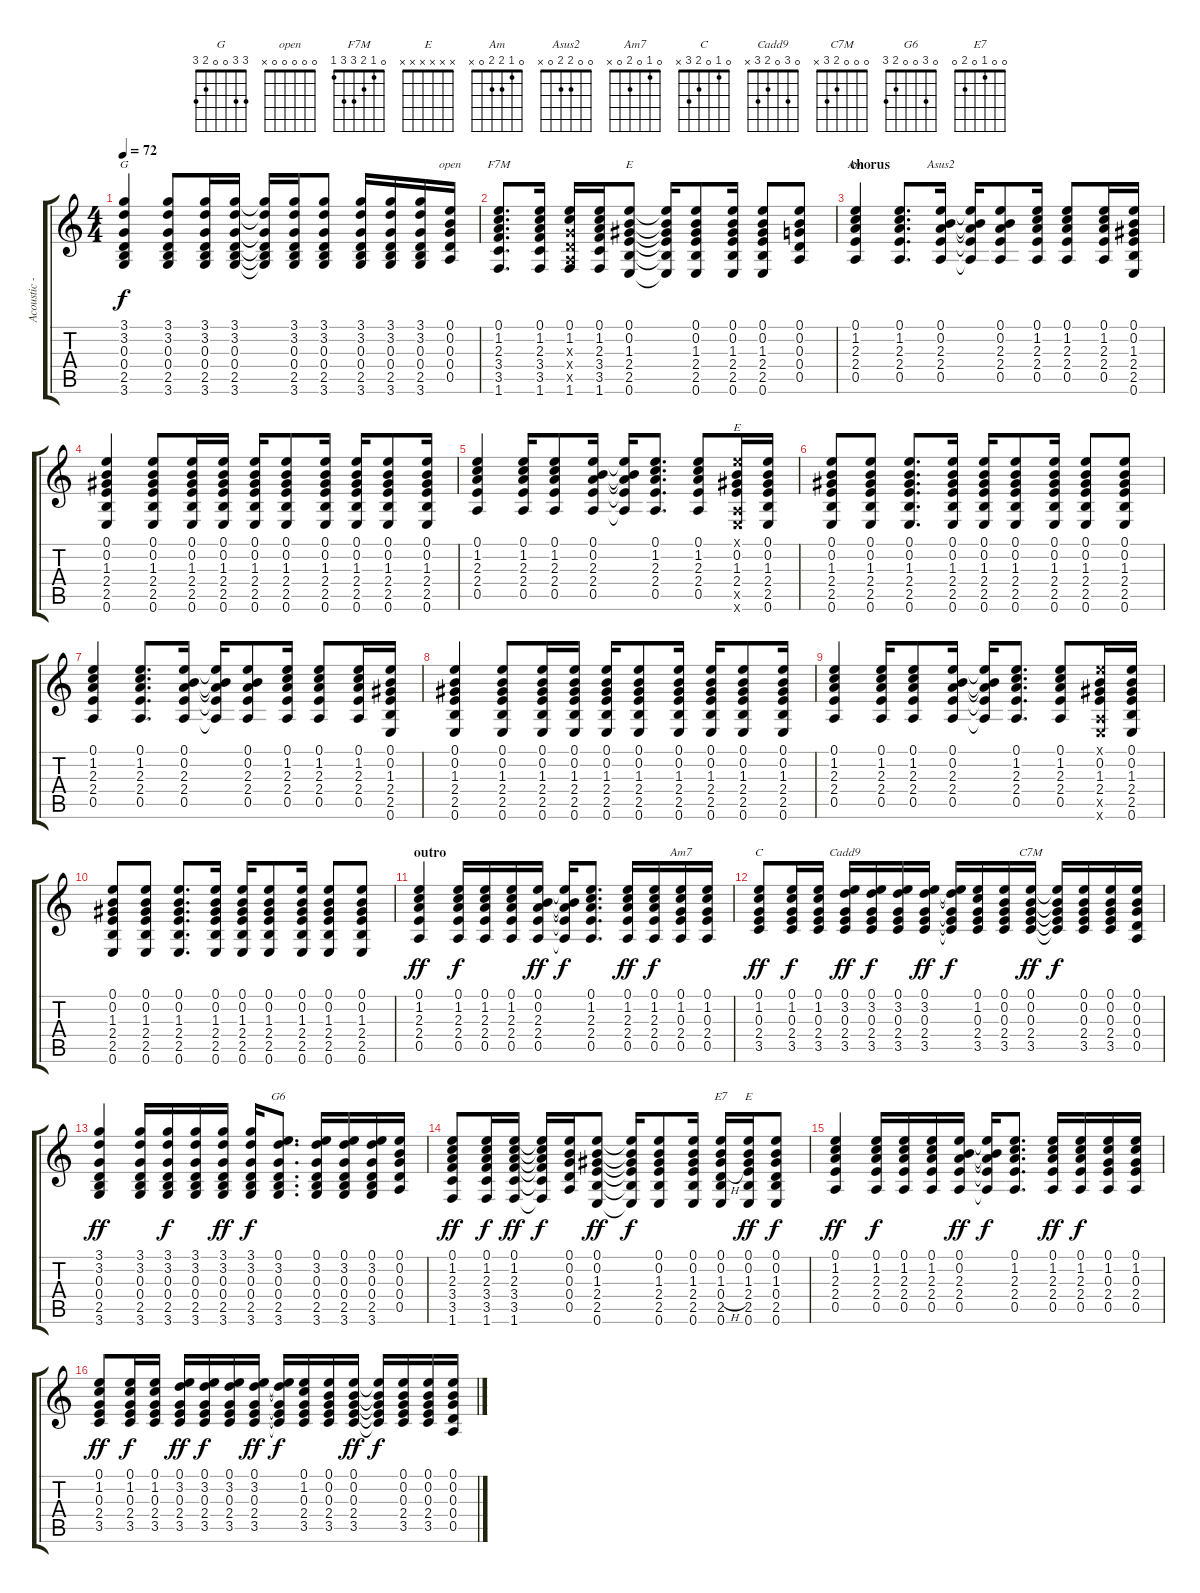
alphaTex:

\track ("Acoustic - Everlast" "Acoustic -") {instrument acousticguitarsteel}
\staff {score tabs}
\tuning (E4 B3 G3 D3 A2 E2) {hide}
\chord ("G" 3 3 0 0 2 3)
\chord ("open" 0 0 0 0 0 x)
\chord ("F7M" 0 1 2 3 3 1)
\chord ("E" 0 0 1 2 2 0)
\chord ("Am" 0 1 2 2 0 x)
\chord ("Asus2" 0 0 2 2 0 x)
\chord ("E" x 0 1 2 x x)
\chord ("Am7" 0 1 0 2 0 x)
\chord ("C" 0 1 0 2 3 x)
\chord ("Cadd9" 0 3 0 2 3 x)
\chord ("C7M" 0 0 0 2 3 x)
\chord ("G6" 0 3 0 0 2 3)
\chord ("E7" 0 0 1 0 2 0)
\chord ("E" x x x x x x)
\ts (4 4)
\tempo 72
\clef g2
\ks c
(3.1 3.2 0.3 0.4 2.5 3.6).4{ch "G" dy f} (3.1 3.2 0.3 0.4 2.5 3.6).8 (3.1 3.2 0.3 0.4 2.5 3.6).16 (3.1 3.2 0.3 0.4 2.5 3.6).16 (3.1{t} 3.2{t} 0.3{t} 0.4{t} 2.5{t} 3.6{t}).16 (3.1 3.2 0.3 0.4 2.5 3.6).16 (3.1 3.2 0.3 0.4 2.5 3.6).8 (3.1 3.2 0.3 0.4 2.5 3.6).16 (3.1 3.2 0.3 0.4 2.5 3.6).16 (3.1 3.2 0.3 0.4 2.5 3.6).16 (0.1 0.2 0.3 0.4 0.5).16{ch "open"} |
(0.1 1.2 2.3 3.4 3.5 1.6).8{d ch "F7M"} (0.1 1.2 2.3 3.4 3.5 1.6).16 (0.1 1.2 0.3{x} 0.4{x} 0.5{x} 1.6).16 (0.1 1.2 2.3 3.4 3.5 1.6).16 (0.1 0.2 1.3 2.4 2.5 0.6).8{ch "E"} (0.1{t} 0.2{t} 1.3{t} 2.4{t} 2.5{t} 0.6{t}).16 (0.1 0.2 1.3 2.4 2.5 0.6).8 (0.1 0.2 1.3 2.4 2.5 0.6).16 (0.1 0.2 1.3 2.4 2.5 0.6).8 (0.1 0.2 0.3 0.4 0.5).8 |
\section ("" "chorus")
(0.1 1.2 2.3 2.4 0.5).4{ch "Am"} (0.1 1.2 2.3 2.4 0.5).8{d} (0.1 0.2 2.3 2.4 0.5).16{ch "Asus2"} (0.1{t} 0.2{t} 2.3{t} 2.4{t} 0.5{t}).16 (0.1 0.2 2.3 2.4 0.5).8 (0.1 1.2 2.3 2.4 0.5).16 (0.1 1.2 2.3 2.4 0.5).8 (0.1 1.2 2.3 2.4 0.5).16 (0.1 0.2 1.3 2.4 2.5 0.6).16 |
(0.1 0.2 1.3 2.4 2.5 0.6).4 (0.1 0.2 1.3 2.4 2.5 0.6).8 (0.1 0.2 1.3 2.4 2.5 0.6).16 (0.1 0.2 1.3 2.4 2.5 0.6).16 (0.1 0.2 1.3 2.4 2.5 0.6).16 (0.1 0.2 1.3 2.4 2.5 0.6).8 (0.1 0.2 1.3 2.4 2.5 0.6).16 (0.1 0.2 1.3 2.4 2.5 0.6).16 (0.1 0.2 1.3 2.4 2.5 0.6).8 (0.1 0.2 1.3 2.4 2.5 0.6).16 |
(0.1 1.2 2.3 2.4 0.5).4 (0.1 1.2 2.3 2.4 0.5).16 (0.1 1.2 2.3 2.4 0.5).8 (0.1 0.2 2.3 2.4 0.5).16 (0.1{t} 0.2{t} 2.3{t} 2.4{t} 0.5{t}).16 (0.1 1.2 2.3 2.4 0.5).8{d} (0.1 1.2 2.3 2.4 0.5).8 (0.1{x} 0.2 1.3 2.4 0.5{x} 0.6{x}).16{ch "E"} (0.1 0.2 1.3 2.4 2.5 0.6).16 |
(0.1 0.2 1.3 2.4 2.5 0.6).8 (0.1 0.2 1.3 2.4 2.5 0.6).8 (0.1 0.2 1.3 2.4 2.5 0.6).8{d} (0.1 0.2 1.3 2.4 2.5 0.6).16 (0.1 0.2 1.3 2.4 2.5 0.6).16 (0.1 0.2 1.3 2.4 2.5 0.6).8 (0.1 0.2 1.3 2.4 2.5 0.6).16 (0.1 0.2 1.3 2.4 2.5 0.6).8 (0.1 0.2 1.3 2.4 2.5 0.6).8 |
(0.1 1.2 2.3 2.4 0.5).4 (0.1 1.2 2.3 2.4 0.5).8{d} (0.1 0.2 2.3 2.4 0.5).16 (0.1{t} 0.2{t} 2.3{t} 2.4{t} 0.5{t}).16 (0.1 0.2 2.3 2.4 0.5).8 (0.1 1.2 2.3 2.4 0.5).16 (0.1 1.2 2.3 2.4 0.5).8 (0.1 1.2 2.3 2.4 0.5).16 (0.1 0.2 1.3 2.4 2.5 0.6).16 |
(0.1 0.2 1.3 2.4 2.5 0.6).4 (0.1 0.2 1.3 2.4 2.5 0.6).8 (0.1 0.2 1.3 2.4 2.5 0.6).16 (0.1 0.2 1.3 2.4 2.5 0.6).16 (0.1 0.2 1.3 2.4 2.5 0.6).16 (0.1 0.2 1.3 2.4 2.5 0.6).8 (0.1 0.2 1.3 2.4 2.5 0.6).16 (0.1 0.2 1.3 2.4 2.5 0.6).16 (0.1 0.2 1.3 2.4 2.5 0.6).8 (0.1 0.2 1.3 2.4 2.5 0.6).16 |
(0.1 1.2 2.3 2.4 0.5).4 (0.1 1.2 2.3 2.4 0.5).16 (0.1 1.2 2.3 2.4 0.5).8 (0.1 0.2 2.3 2.4 0.5).16 (0.1{t} 0.2{t} 2.3{t} 2.4{t} 0.5{t}).16 (0.1 1.2 2.3 2.4 0.5).8{d} (0.1 1.2 2.3 2.4 0.5).8 (0.1{x} 0.2 1.3 2.4 0.5{x} 0.6{x}).16 (0.1 0.2 1.3 2.4 2.5 0.6).16 |
(0.1 0.2 1.3 2.4 2.5 0.6).8 (0.1 0.2 1.3 2.4 2.5 0.6).8 (0.1 0.2 1.3 2.4 2.5 0.6).8{d} (0.1 0.2 1.3 2.4 2.5 0.6).16 (0.1 0.2 1.3 2.4 2.5 0.6).16 (0.1 0.2 1.3 2.4 2.5 0.6).8 (0.1 0.2 1.3 2.4 2.5 0.6).16 (0.1 0.2 1.3 2.4 2.5 0.6).8 (0.1 0.2 1.3 2.4 2.5 0.6).8 |
\section ("" "outro")
(0.1 1.2 2.3 2.4 0.5).4{dy ff} (0.1 1.2 2.3 2.4 0.5).16{dy f} (0.1 1.2 2.3 2.4 0.5).16 (0.1 1.2 2.3 2.4 0.5).16 (0.1 0.2 2.3 2.4 0.5).16{dy ff} (0.1{t} 0.2{t} 2.3{t} 2.4{t} 0.5{t}).16{dy f} (0.1 1.2 2.3 2.4 0.5).8{d} (0.1 1.2 2.3 2.4 0.5).16{dy ff} (0.1 1.2 2.3 2.4 0.5).16{dy f} (0.1 1.2 0.3 2.4 0.5).16{ch "Am7"} (0.1 1.2 0.3 2.4 0.5).16 |
(0.1 1.2 0.3 2.4 3.5).8{ch "C" dy ff} (0.1 1.2 0.3 2.4 3.5).16{dy f} (0.1 1.2 0.3 2.4 3.5).16 (0.1 3.2 0.3 2.4 3.5).16{ch "Cadd9" dy ff} (0.1 3.2 0.3 2.4 3.5).16{dy f} (0.1 3.2 0.3 2.4 3.5).16 (0.1 3.2 0.3 2.4 3.5).16{dy ff} (0.1{t} 3.2{t} 0.3{t} 2.4{t} 3.5{t}).16{dy f} (0.1 1.2 0.3 2.4 3.5).16 (0.1 0.2 0.3 2.4 3.5).16 (0.1 0.2 0.3 2.4 3.5).16{ch "C7M" dy ff} (0.1{t} 0.2{t} 0.3{t} 2.4{t} 3.5{t}).16{dy f} (0.1 0.2 0.3 2.4 3.5).16 (0.1 0.2 0.3 2.4 3.5).16 (0.1 0.2 0.3 0.4 0.5).16 |
(3.1 3.2 0.3 0.4 2.5 3.6).4{dy ff} (3.1 3.2 0.3 0.4 2.5 3.6).16 (3.1 3.2 0.3 0.4 2.5 3.6).16{dy f} (3.1 3.2 0.3 0.4 2.5 3.6).16 (3.1 3.2 0.3 0.4 2.5 3.6).16{dy ff} (3.1 3.2 0.3 0.4 2.5 3.6).16{dy f} (0.1 3.2 0.3 0.4 2.5 3.6).8{d ch "G6"} (0.1 3.2 0.3 0.4 2.5 3.6).16 (0.1 3.2 0.3 0.4 2.5 3.6).16 (0.1 3.2 0.3 0.4 2.5 3.6).16 (0.1 0.2 0.3 0.4 0.5).16 |
(0.1 1.2 2.3 3.4 3.5 1.6).8{dy ff} (0.1 1.2 2.3 3.4 3.5 1.6).16{dy f} (0.1 1.2 2.3 3.4 3.5 1.6).16{dy ff} (0.1{t} 1.2{t} 2.3{t} 3.4{t} 3.5{t} 1.6{t}).16{dy f} (0.1 0.2 0.3 0.4 0.5).16 (0.1 0.2 1.3 2.4 2.5 0.6).8{dy ff} (0.1{t} 0.2{t} 1.3{t} 2.4{t} 2.5{t} 0.6{t}).16{dy f} (0.1 0.2 1.3 2.4 2.5 0.6).8 (0.1 0.2 1.3 2.4 2.5 0.6).16 (0.1 0.2 1.3 0.4{h} 2.5 0.6).16{ch "E7"} (0.1 0.2 1.3 2.4 2.5 0.6).16{ch "E" dy ff} (0.1 0.2 1.3 0.4 2.5 0.6).8{dy f} |
(0.1 1.2 2.3 2.4 0.5).4{dy ff} (0.1 1.2 2.3 2.4 0.5).16{dy f} (0.1 1.2 2.3 2.4 0.5).16 (0.1 1.2 2.3 2.4 0.5).16 (0.1 0.2 2.3 2.4 0.5).16{dy ff} (0.1{t} 0.2{t} 2.3{t} 2.4{t} 0.5{t}).16{dy f} (0.1 1.2 2.3 2.4 0.5).8{d} (0.1 1.2 2.3 2.4 0.5).16{dy ff} (0.1 1.2 2.3 2.4 0.5).16{dy f} (0.1 1.2 0.3 2.4 0.5).16 (0.1 1.2 0.3 2.4 0.5).16 |
(0.1 1.2 0.3 2.4 3.5).8{dy ff} (0.1 1.2 0.3 2.4 3.5).16{dy f} (0.1 1.2 0.3 2.4 3.5).16 (0.1 3.2 0.3 2.4 3.5).16{dy ff} (0.1 3.2 0.3 2.4 3.5).16{dy f} (0.1 3.2 0.3 2.4 3.5).16 (0.1 3.2 0.3 2.4 3.5).16{dy ff} (0.1{t} 3.2{t} 0.3{t} 2.4{t} 3.5{t}).16{dy f} (0.1 1.2 0.3 2.4 3.5).16 (0.1 0.2 0.3 2.4 3.5).16 (0.1 0.2 0.3 2.4 3.5).16{dy ff} (0.1{t} 0.2{t} 0.3{t} 2.4{t} 3.5{t}).16{dy f} (0.1 0.2 0.3 2.4 3.5).16 (0.1 0.2 0.3 2.4 3.5).16 (0.1 0.2 0.3 0.4 0.5).16
